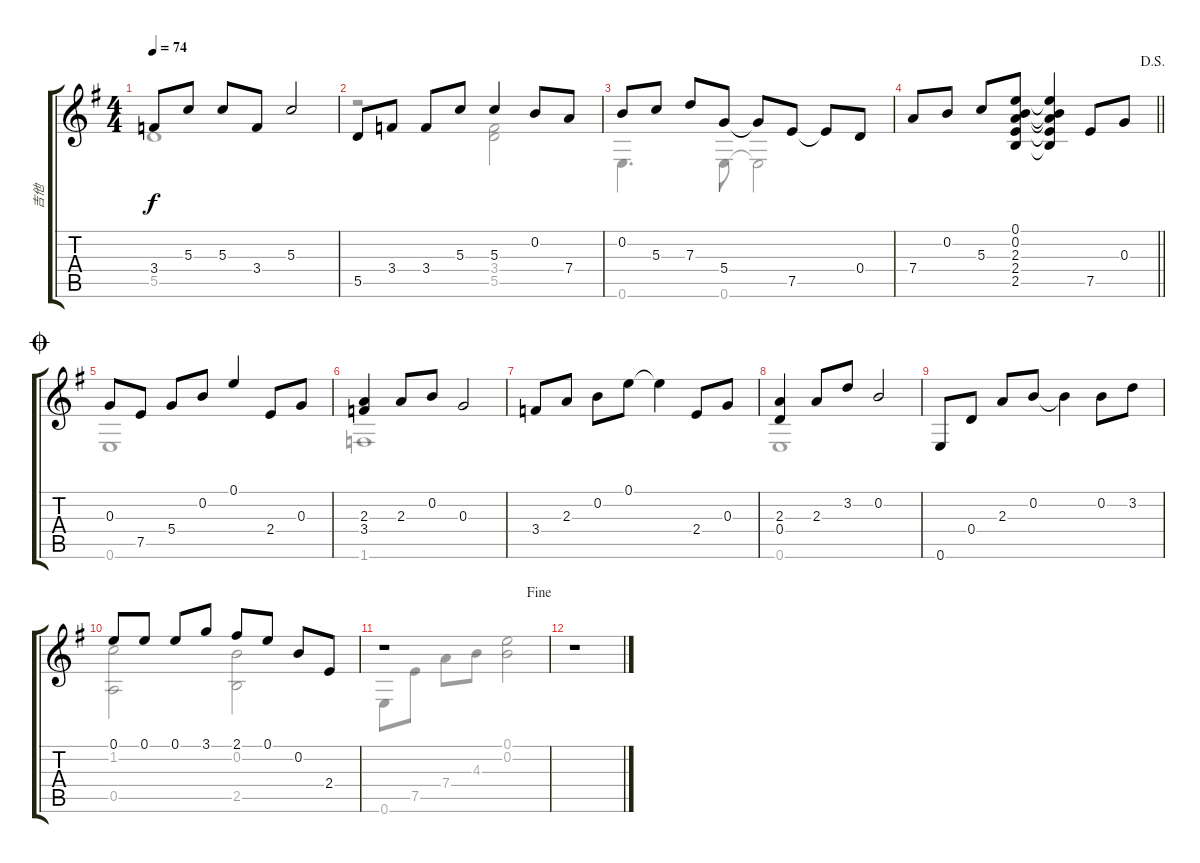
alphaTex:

\track ("吉他" "吉他") {instrument acousticguitarnylon}
\staff {score tabs}
\tuning (E4 B3 G3 D3 A2 E2) {hide}
\voice
\ts (4 4)
\tempo 74
\clef g2
\ks g
3.4.8{dy f} 5.3.8 5.3.8 3.4.8 5.3.2 |
5.5.8 3.4.8 3.4.8 5.3.8 5.3.4 0.2.8 7.4.8 |
0.2.8 5.3.8 7.3.8 5.4.8 5.4{t}.8 7.5.8 7.5{t}.8 0.4.8 |
\jump dalsegno
\barLineRight lightlight
7.4.8 0.2.8 5.3.8 (0.1 0.2 2.3 2.4 2.5).8 (0.1{t} 0.2{t} 2.3{t} 2.4{t} 2.5{t}).4 7.5.8 0.3.8 |
\jump coda
0.3.8 7.5.8 5.4.8 0.2.8 0.1.4 2.4.8 0.3.8 |
(2.3 3.4).4 2.3.8 0.2.8 0.3.2 |
3.4.8 2.3.8 0.2.8 0.1.8 0.1{t}.4 2.4.8 0.3.8 |
(2.3 0.4).4 2.3.8 3.2.8 0.2.2 |
0.6.8 0.4.8 2.3.8 0.2.8 0.2{t}.4 0.2.8 3.2.8 |
0.1.8 0.1.8 0.1.8 3.1.8 2.1.8 0.1.8 0.2.8 2.4.8 |
\jump fine
r.1 |
r.1
\voice
\clef g2
\ottava regular
\simile none
\ks g
5.5.1{dy f} |
r.2 (3.4 5.5).2 |
0.6.4{d} 0.6.8 0.6{t}.2 |
\barLineRight lightlight
|
0.6.1 |
1.6.1 |
|
0.6.1 |
|
(1.2 0.5).2 (0.2 2.5).2 |
0.6.8 7.5.8 7.4.8 4.3.8 (0.1 0.2).2 |
